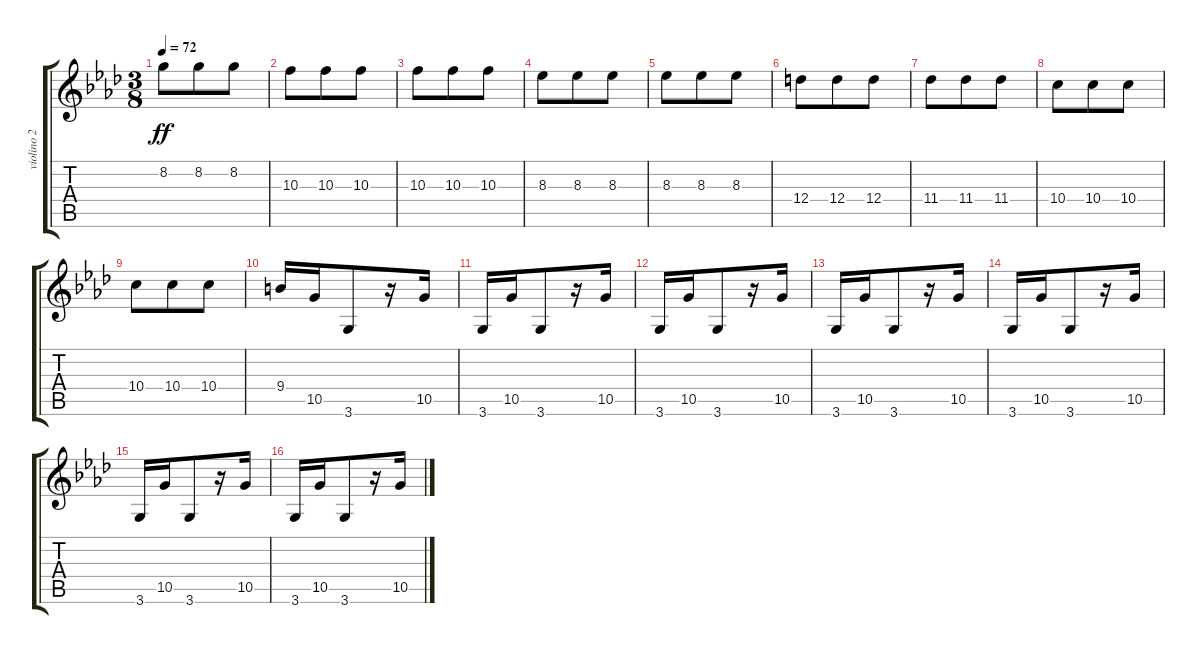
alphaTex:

\track ("violino 2" "violino 2") {instrument overdrivenguitar}
\staff {score tabs}
\tuning (E4 B3 G3 D3 A2 E2) {hide}
\ts (3 8)
\tempo 72
\clef g2
\ks fminor
8.2.8{dy ff} 8.2.8 8.2.8 |
10.3.8 10.3.8 10.3.8 |
10.3.8 10.3.8 10.3.8 |
8.3.8 8.3.8 8.3.8 |
8.3.8 8.3.8 8.3.8 |
12.4.8 12.4.8 12.4.8 |
11.4.8 11.4.8 11.4.8 |
10.4.8 10.4.8 10.4.8 |
10.4.8 10.4.8 10.4.8 |
9.4.16 10.5.16 3.6.8 r.16 10.5.16 |
3.6.16 10.5.16 3.6.8 r.16 10.5.16 |
3.6.16 10.5.16 3.6.8 r.16 10.5.16 |
3.6.16 10.5.16 3.6.8 r.16 10.5.16 |
3.6.16 10.5.16 3.6.8 r.16 10.5.16 |
3.6.16 10.5.16 3.6.8 r.16 10.5.16 |
3.6.16 10.5.16 3.6.8 r.16 10.5.16
